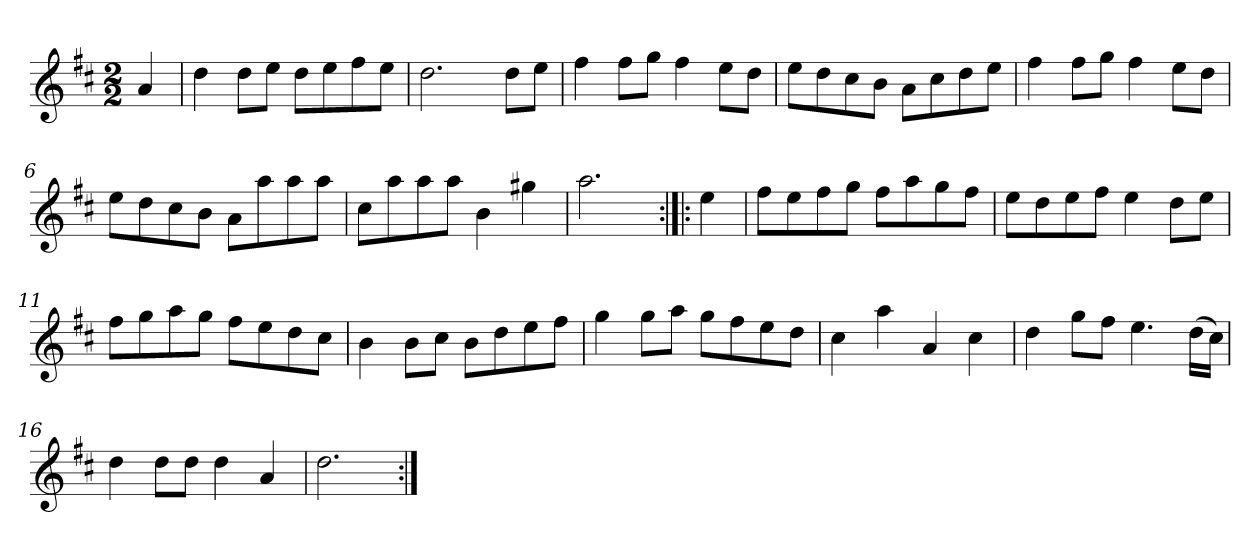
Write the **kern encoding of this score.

**kern
*part1
*staff1
*clefG2
*k[f#c#]
*D:
*M2/2
*MM120
=
4a
=1
4dd
8dd\L
8ee\J
8dd\L
8ee\
8ff#\
8ee\J
=2
2.dd
8dd\L
8ee\J
=3
4ff#
8ff#\L
8gg\J
4ff#
8ee\L
8dd\J
=4
8ee\L
8dd\
8cc#\
8b\J
8a\L
8cc#\
8dd\
8ee\J
=5
4ff#
8ff#\L
8gg\J
4ff#
8ee\L
8dd\J
=6
8ee\L
8dd\
8cc#\
8b\J
8a\L
8aa\
8aa\
8aa\J
=7
8cc#\L
8aa\
8aa\
8aa\J
4b
4gg#X
=8
2.aa
=:|!|:
4ee
=9
8ff#\L
8ee\
8ff#\
8gg\J
8ff#\L
8aa\
8gg\
8ff#\J
=10
8ee\L
8dd\
8ee\
8ff#\J
4ee
8dd\L
8ee\J
=11
8ff#\L
8gg\
8aa\
8gg\J
8ff#\L
8ee\
8dd\
8cc#\J
=12
4b
8b\L
8cc#\J
8b\L
8dd\
8ee\
8ff#\J
=13
4gg
8gg\L
8aa\J
8gg\L
8ff#\
8ee\
8dd\J
=14
4cc#
4aa
4a
4cc#
=15
4dd
8gg\L
8ff#\J
4.ee
(16dd\LL
16cc#\JJ)
=16
4dd
8dd\L
8dd\J
4dd
4a
=17
2.dd
=:|!
*-
